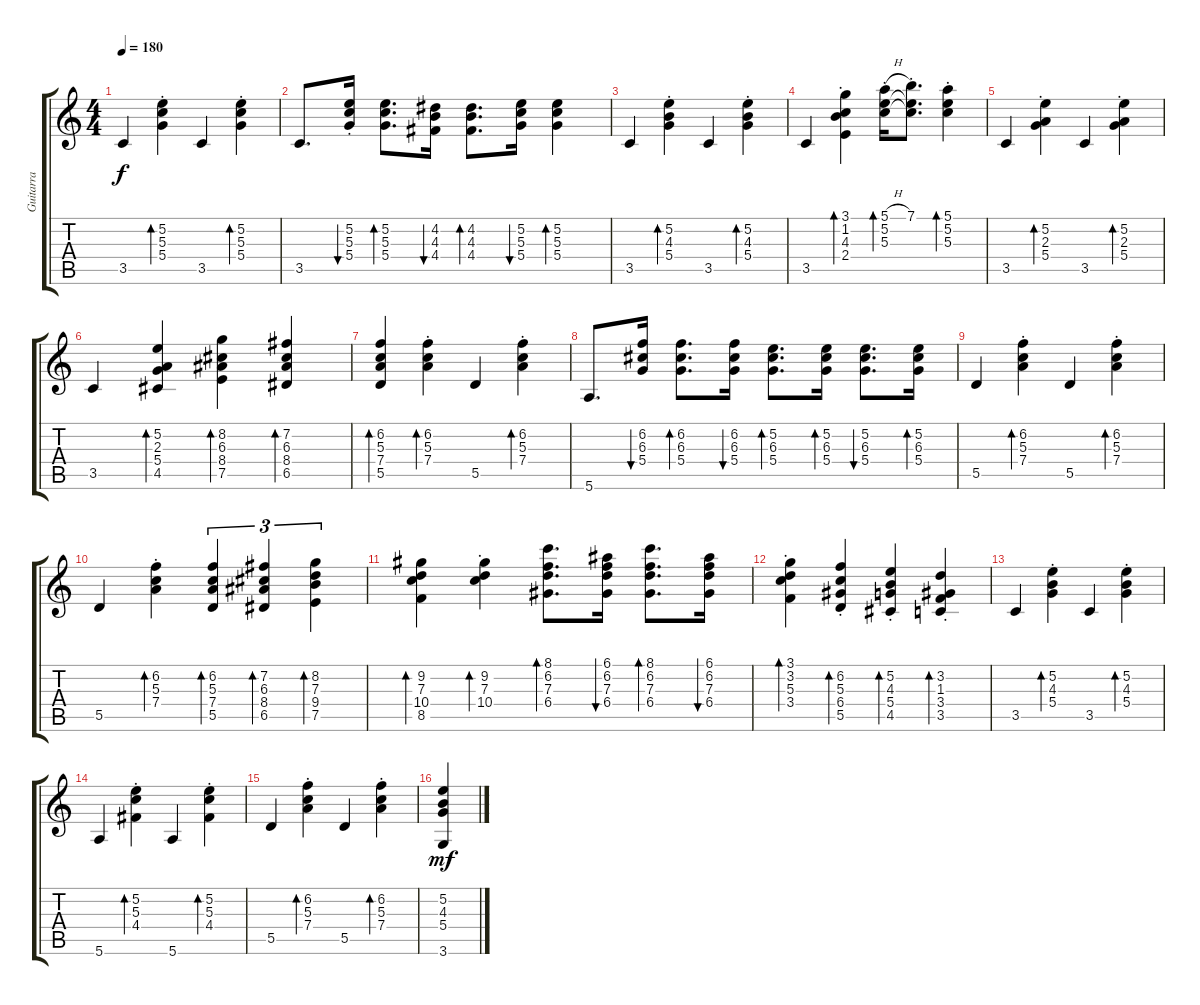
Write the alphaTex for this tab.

\track ("Guitarra" "Guitarra") {instrument electricguitarjazz}
\staff {score tabs}
\tuning (E4 B3 G3 D3 A2 E2) {hide}
\ts (4 4)
\tempo 180
\clef g2
\ks c
3.5.4{dy f} (5.2{st} 5.3{st} 5.4{st}).4{bd 60} 3.5.4 (5.2{st} 5.3{st} 5.4{st}).4{bd 60} |
3.5.8{d} (5.2{st} 5.3{st} 5.4{st}).16{bu 60} (5.2 5.3 5.4).8{d bd 60} (4.2 4.3 4.4).16{bu 60} (4.2 4.3 4.4).8{d bd 60} (5.2 5.3 5.4).16{bu 60} (5.2 5.3 5.4).4{bd 60} |
3.5.4 (5.2{st} 4.3{st} 5.4{st}).4{bd 60} 3.5.4 (5.2{st} 4.3{st} 5.4{st}).4{bd 60} |
3.5.4 (3.1 1.2{st} 4.3{st} 2.4{st}).4{bd 60} (5.1{h st} 5.2{st} 5.3{st}).16{bd 60} (7.1{st} 5.2{t} 5.3{t}).8{d} (5.1 5.2{st} 5.3{st}).4{bd 60} |
3.5.4 (5.2{st} 2.3{st} 5.4{st}).4{bd 60} 3.5.4 (5.2{st} 2.3{st} 5.4{st}).4{bd 60} |
3.5.4 (5.2 2.3 5.4 4.5).4{bd 60} (8.2 6.3 8.4 7.5).4{bd 60} (7.2 6.3 8.4 6.5).4{bd 60} |
(6.2 5.3 7.4 5.5).4{bd 60} (6.2{st} 5.3{st} 7.4{st}).4{bd 60} 5.5.4 (6.2{st} 5.3{st} 7.4{st}).4{bd 60} |
5.6.8{d} (6.2 6.3 5.4).16{bu 60} (6.2 6.3 5.4).8{d bd 60} (6.2 6.3 5.4).16{bu 60} (5.2 6.3 5.4).8{d bd 60} (5.2 6.3 5.4).16{bd 60} (5.2 6.3 5.4).8{d bu 60} (5.2 6.3 5.4).16{bd 60} |
5.5.4 (6.2{st} 5.3{st} 7.4{st}).4{bd 60} 5.5.4 (6.2{st} 5.3{st} 7.4{st}).4{bd 60} |
5.5.4 (6.2{st} 5.3{st} 7.4{st}).4{bd 60} (6.2 5.3 7.4 5.5).4{tu (3 2) bd 60} (7.2 6.3 8.4 6.5).4{tu (3 2) bd 60} (8.2 7.3 9.4 7.5).4{tu (3 2) bd 60} |
(9.2 7.3 10.4 8.5).4{bd 60} (9.2{st} 7.3{st} 10.4{st}).4{bd 60} (8.1 6.2 7.3 6.4).8{d bd 60} (6.1 6.2 7.3 6.4).16{bu 60} (8.1 6.2 7.3 6.4).8{d bd 60} (6.1 6.2 7.3 6.4).16{bu 60} |
(3.1{st} 3.2{st} 5.3{st} 3.4{st}).4{bd 60} (6.2{st} 5.3{st} 6.4{st} 5.5{st}).4{bd 60} (5.2{st} 4.3{st} 5.4{st} 4.5{st}).4{bd 60} (3.2{st} 1.3{st} 3.4{st} 3.5{st}).4{bd 60} |
3.5.4 (5.2{st} 4.3{st} 5.4{st}).4{bd 60} 3.5.4 (5.2{st} 4.3{st} 5.4{st}).4{bd 60} |
5.6.4 (5.2{st} 5.3{st} 4.4{st}).4{bd 60} 5.6.4 (5.2{st} 5.3{st} 4.4{st}).4{bd 60} |
5.5.4 (6.2{st} 5.3{st} 7.4{st}).4{bd 60} 5.5.4 (6.2{st} 5.3{st} 7.4{st}).4{bd 60} |
(5.2 4.3 5.4 3.6).4{dy mf}
